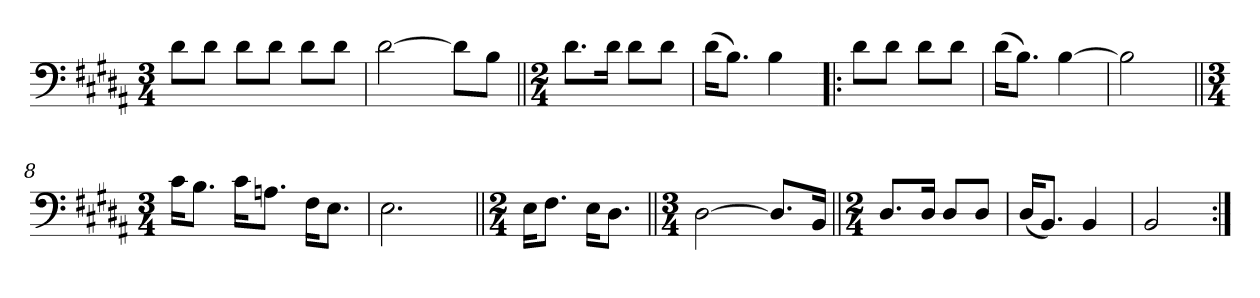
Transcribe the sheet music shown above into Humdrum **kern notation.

**kern
*part1
*staff1
*clefF4
*k[f#c#g#d#a#]
*B:
*M3/4
*MM58
=1
8d#\L
8d#\J
8d#\L
8d#\J
8d#\L
8d#\J
=2
[2d#\
8d#\L]
8B\J
=3||
*M2/4
8.d#\L
16d#\Jk
8d#\L
8d#\J
=4
(>16d#\KL
8.B\J)
4B\
=5!|:
8d#\L
8d#\J
8d#\L
8d#\J
=6
(>16d#\KL
8.B\J)
[4B\
=7
2B\]
!!LO:LB:g=z
=8||
*M3/4
16c#\KL
8.B\J
16c#\KL
8.An\J
16F#\KL
8.E\J
=9
2.E\
=10||
*M2/4
16E\KL
8.F#\J
16E\KL
8.D#\J
=11||
*M3/4
[2D#\
8.D#/L]
16BB/Jk
=12||
*M2/4
8.D#/L
16D#/Jk
8D#/L
8D#/J
=13
(<16D#/KL
8.BB/J)
4BB/
=14
2BB/
=:|!
*-
